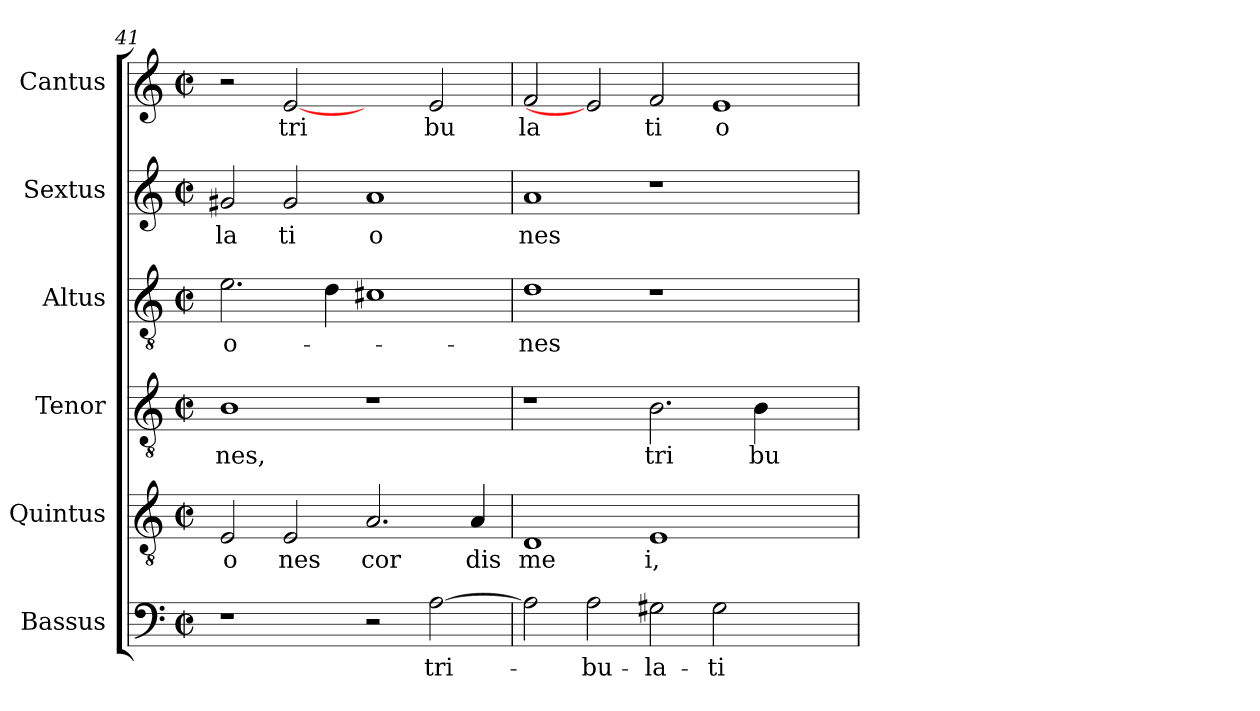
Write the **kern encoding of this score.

**kern	**text	**kern	**text	**kern	**text	**kern	**text	**kern	**text	**kern	**text
*part6	*part6	*part5	*part5	*part4	*part4	*part3	*part3	*part2	*part2	*part1	*part1
*staff6	*staff6	*staff5	*staff5	*staff4	*staff4	*staff3	*staff3	*staff2	*staff2	*staff1	*staff1
*I"Bassus	*	*I"Quintus	*	*I"Tenor	*	*I"Altus	*	*I"Sextus	*	*I"Cantus	*
*clefF4	*	*clefGv2	*	*clefGv2	*	*clefGv2	*	*clefG2	*	*clefG2	*
*	*	*	*	*	*	*k[]	*	*	*	*	*
*	*	*	*	*	*	*C:	*	*	*	*	*
*M2/2	*	*M2/2	*	*M2/2	*	*M2/2	*	*M2/2	*	*M2/2	*
*met(c|)	*	*met(c|)	*	*met(c|)	*	*met(c|)	*	*met(c|)	*	*met(c|)	*
=41	=41	=41	=41	=41	=41	=41	=41	=41	=41	=41	=41
!	!	!	!LO:LY:b:cj	!	!LO:LY:b:cj	!	!LO:LY:b:cj	!	!LO:LY:b:cj	!	!
1r	.	2E/	o	1B	nes,	2.e\	-o-	2g#X/	la	2r	.
!	!	!	!LO:LY:b:cj	!	!	!	!	!	!LO:LY:b:cj	!	!LO:LY:b:cj
.	.	2E/	nes	.	.	.	.	2g#/	ti	[2e	tri
.	.	.	.	.	.	4d\	.	.	.	.	.
!	!	!	!LO:LY:b:cj	!	!	!	!	!	!LO:LY:b:cj	!	!
2r	.	2.A/	cor	1r	.	1c#X	.	1a	o	2ryy	.
!	!LO:LY:b:cj	!	!	!	!	!	!	!	!	!	!LO:LY:b:cj
[>2A\	tri-	.	.	.	.	.	.	.	.	2e/	bu
!	!	!	!LO:LY:b:cj	!	!	!	!	!	!	!	!
.	.	4A/	dis	.	.	.	.	.	.	.	.
=42	=42	=42	=42	=42	=42	=42	=42	=42	=42	=42	=42
!	!	!	!LO:LY:b:cj	!	!	!	!LO:LY:b:cj	!	!LO:LY:b:cj	!	!LO:LY:b:cj
2A\]	.	1D	me	1r	.	1d	-nes	1a	nes	2f/	la
!	!LO:LY:b:cj	!	!	!	!	!	!	!	!	!	!
2A\	-bu-	.	.	.	.	.	.	.	.	2e]	.
!	!LO:LY:b:cj	!	!LO:LY:b:cj	!	!LO:LY:b:cj	!	!	!	!	!	!LO:LY:b:cj
2G#X\	-la-	1E	i,	2.B\	tri	1r	.	1r	.	2f/	ti
!	!LO:LY:b:cj	!	!	!	!	!	!	!	!	!	!LO:LY:b:cj
2G#\	-ti-	.	.	.	.	.	.	.	.	1e	o
!	!	!	!	!	!LO:LY:b:cj	!	!	!	!	!	!
.	.	.	.	4B\	bu	.	.	.	.	.	.
2ryy	.	2ryy	.	2ryy	.	2ryy	.	2ryy	.	.	.
=	=	=	=	=	=	=	=	=	=	=	=
*-	*-	*-	*-	*-	*-	*-	*-	*-	*-	*-	*-
